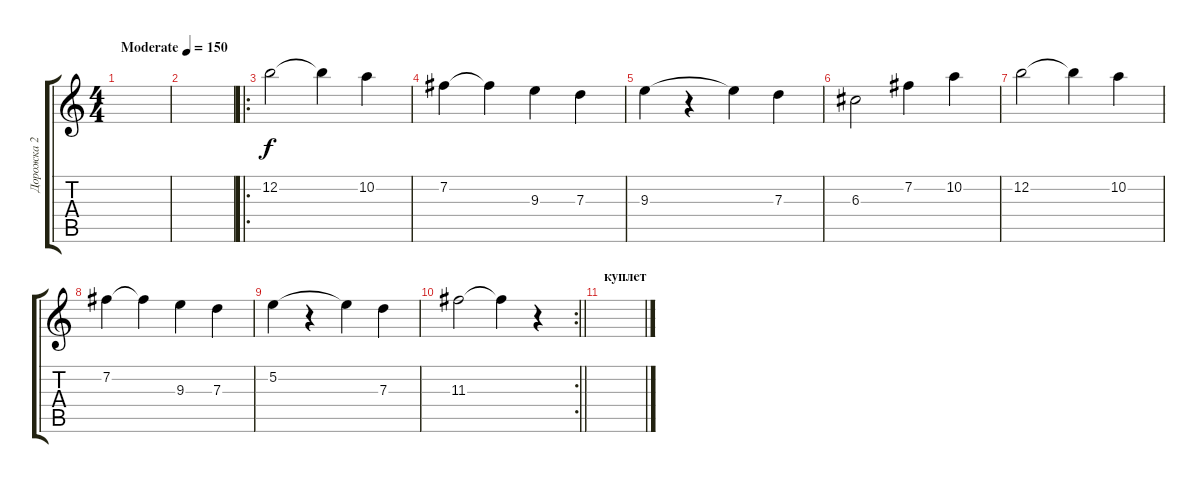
\track ("Дорожка 2" "Дорожка 2") {instrument overdrivenguitar}
\staff {score tabs}
\tuning (E4 B3 G3 D3 A2 E2) {hide}
\ts (4 4)
\tempo (150 "Moderate")
\clef g2
\ks c
|
|
\ro
12.2.2 12.2{t}.4 10.2.4 |
7.2.4 7.2{t}.4 9.3.4 7.3.4 |
9.3.4 r.4 9.3{t}.4 7.3.4 |
6.3.2 7.2.4 10.2.4 |
12.2.2 12.2{t}.4 10.2.4 |
7.2.4 7.2{t}.4 9.3.4 7.3.4 |
5.2.4 r.4 5.2{t}.4 7.3.4 |
\rc 2
\barLineRight lightlight
11.3.2 11.3{t}.4 r.4 |
\section ("" "куплет")
